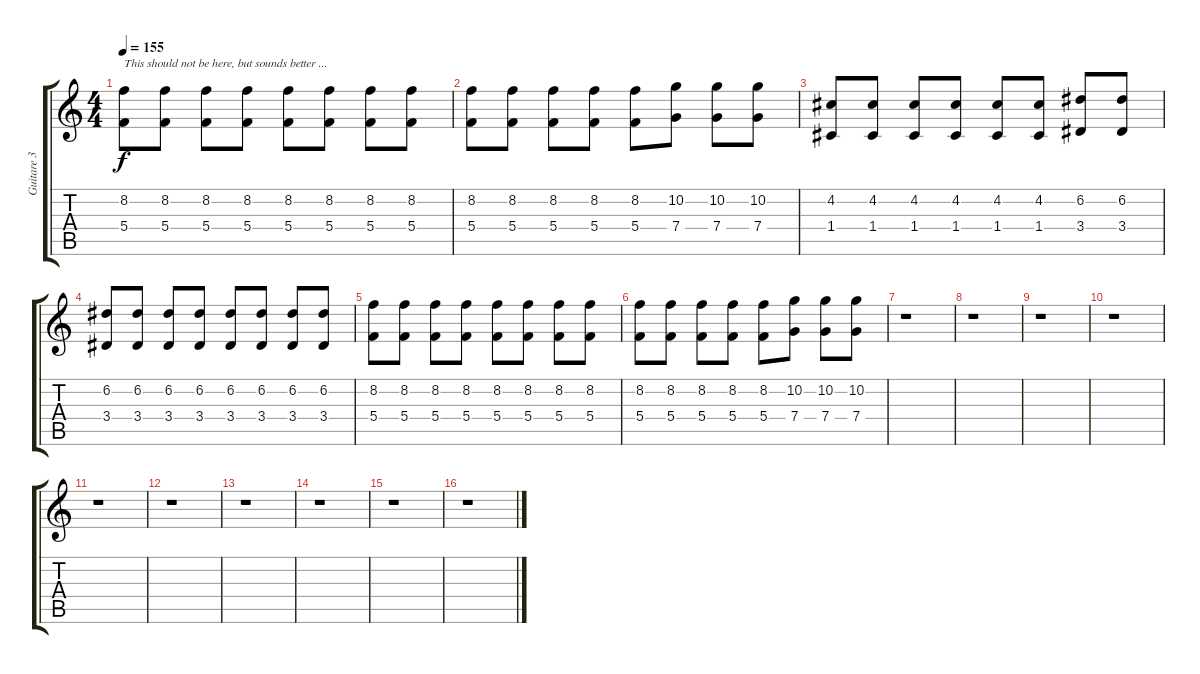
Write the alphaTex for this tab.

\track ("Guitare 3" "Guitare 3") {instrument distortionguitar}
\staff {score tabs}
\tuning (D4 A3 F3 C3 G2 C2) {hide}
\ts (4 4)
\section ("" "")
\tempo 155
\clef g2
\ks c
(8.2 5.4).8{txt "This should not be here, but sounds better ..." dy f instrument distortionguitar} (8.2 5.4).8 (8.2 5.4).8 (8.2 5.4).8 (8.2 5.4).8 (8.2 5.4).8 (8.2 5.4).8 (8.2 5.4).8 |
(8.2 5.4).8 (8.2 5.4).8 (8.2 5.4).8 (8.2 5.4).8 (8.2 5.4).8 (10.2 7.4).8 (10.2 7.4).8 (10.2 7.4).8 |
(4.2 1.4).8 (4.2 1.4).8 (4.2 1.4).8 (4.2 1.4).8 (4.2 1.4).8 (4.2 1.4).8 (6.2 3.4).8 (6.2 3.4).8 |
(6.2 3.4).8 (6.2 3.4).8 (6.2 3.4).8 (6.2 3.4).8 (6.2 3.4).8 (6.2 3.4).8 (6.2 3.4).8 (6.2 3.4).8 |
(8.2 5.4).8 (8.2 5.4).8 (8.2 5.4).8 (8.2 5.4).8 (8.2 5.4).8 (8.2 5.4).8 (8.2 5.4).8 (8.2 5.4).8 |
(8.2 5.4).8 (8.2 5.4).8 (8.2 5.4).8 (8.2 5.4).8 (8.2 5.4).8 (10.2 7.4).8 (10.2 7.4).8 (10.2 7.4).8 |
r.1 |
r.1 |
r.1 |
r.1 |
\section ("" "")
r.1 |
r.1 |
r.1 |
r.1 |
r.1 |
r.1
